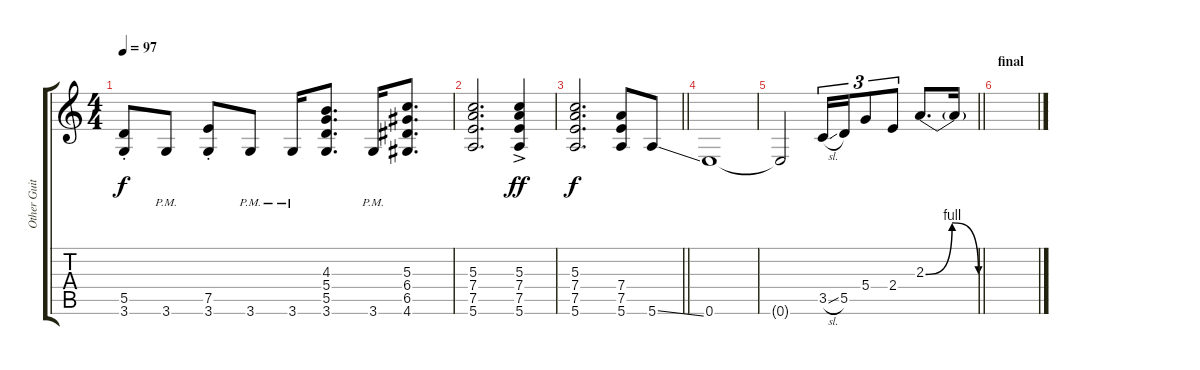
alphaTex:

\track ("Other Guitar" "Other Guit") {instrument overdrivenguitar}
\staff {score tabs}
\tuning (E4 B3 G3 D3 A2 E2) {hide}
\ts (4 4)
\tempo 97
\clef g2
\ks c
(5.5{st} 3.6{st}).8{dy f} 3.6{pm}.8 (7.5{st} 3.6{st}).8 3.6{pm}.8 3.6{pm}.16 (4.3 5.4 5.5 3.6).8{d} 3.6{pm}.16 (5.3 6.4 6.5 4.6).8{d} |
(5.3 7.4 7.5 5.6).2{d} (5.3{ac} 7.4 7.5{ac} 5.6{ac}).4{dy ff} |
\barLineRight lightlight
(5.3 7.4 7.5 5.6).2{d dy f} (7.4 7.5 5.6).8 5.6{ss}.8 |
0.6.1 |
\barLineRight lightlight
0.6{t}.2 3.5{sl}.16{tu (3 2)} 5.5.16{tu (3 2)} 5.4.8{tu (3 2)} 2.4.8{tu (3 2)} 2.3{be (bendrelease 0 0 15 4 15 4 60 0)}.8{d} 2.3{t}.16 |
\section ("" "final")
